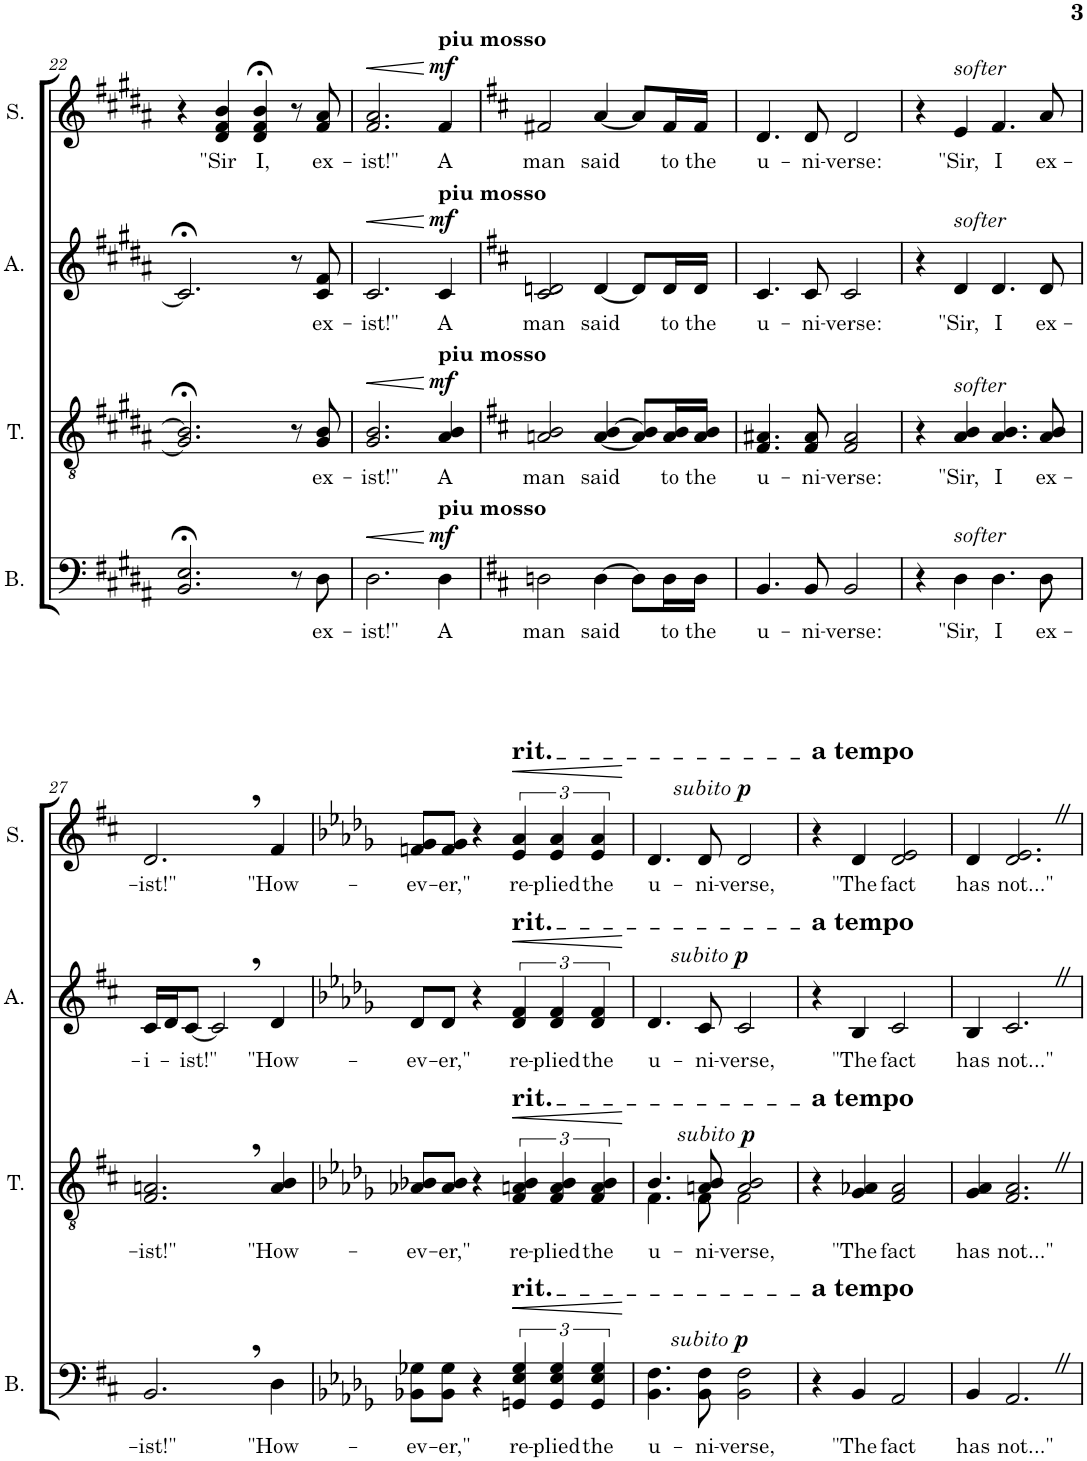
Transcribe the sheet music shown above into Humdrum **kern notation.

**kern	**text	**dynam	**kern	**text	**dynam	**kern	**text	**dynam	**kern	**text	**dynam
*part4	*part4	*part4	*part3	*part3	*part3	*part2	*part2	*part2	*part1	*part1	*part1
*staff4	*staff4	*staff4	*staff3	*staff3	*staff3	*staff2	*staff2	*staff2	*staff1	*staff1	*staff1
*I"Bass	*	*	*I"Tenor	*	*	*I"Alto	*	*	*I"Soprano	*	*
*I'B.	*	*	*I'T.	*	*	*I'A.	*	*	*I'S.	*	*
!!LO:PB:g=z
*clefF4	*	*	*clefGv2	*	*	*clefG2	*	*	*clefG2	*	*
*k[f#c#g#d#a#]	*	*	*k[f#c#g#d#a#]	*	*	*k[f#c#g#d#a#]	*	*	*k[f#c#g#d#a#]	*	*
*M4/4	*	*	*M4/4	*	*	*M4/4	*	*	*M4/4	*	*
=22	=22	=22	=22	=22	=22	=22	=22	=22	=22	=22	=22
2.BB/;< 2.E/;<	.	.	2.G#/];< 2.B/];<	.	.	2.c#;</]	.	.	4r	.	.
!	!	!	!	!	!	!	!	!	!	!LO:LY:b	!
.	.	.	.	.	.	.	.	.	4d#/ 4f#/ 4b/	"Sir	.
!	!	!	!	!	!	!	!	!	!	!LO:LY:b	!
.	.	.	.	.	.	.	.	.	4d#/;< 4f#/;< 4b/;<	I,	.
8r	.	.	8r	.	.	8r	.	.	8r	.	.
!	!LO:LY:b	!	!	!LO:LY:b	!	!	!LO:LY:b	!	!	!LO:LY:b	!
8D#\	ex-	.	8G#/ 8B/	ex-	.	8c#/ 8f#/	ex-	.	8f#/ 8a#/	ex-	.
=23	=23	=23	=23	=23	=23	=23	=23	=23	=23	=23	=23
!	!LO:LY:b	!LO:HP:b	!	!LO:LY:b	!LO:HP:b	!	!LO:LY:b	!LO:HP:b	!	!LO:LY:b	!LO:HP:b
2.D#\	-ist!"	<	2.G#/ 2.B/	-ist!"	<	2.c#/	-ist!"	<	2.f#/ 2.a#/	-ist!"	<
!	!	!	!	!	!	!	!	!	!LO:TX:a:B:t=piu mosso	!	!
!	!	!	!	!	!	!LO:TX:a:B:t=piu mosso	!	!	!	!	!
!	!	!	!LO:TX:a:B:t=piu mosso	!	!	!	!	!	!	!	!
!LO:TX:a:B:t=piu mosso	!	!	!	!	!	!	!	!	!	!	!
!	!LO:LY:b	!LO:DY:n=1:a	!	!LO:LY:b	!LO:DY:n=1:a	!	!LO:LY:b	!LO:DY:n=1:a	!	!LO:LY:b	!LO:DY:n=1:a
4D#\	A	[ mf	4A#/ 4B/	A	[ mf	4c#/	A	[ mf	4f#/	A	[ mf
=24	=24	=24	=24	=24	=24	=24	=24	=24	=24	=24	=24
*k[f#c#]	*	*	*k[f#c#]	*	*	*k[f#c#]	*	*	*k[f#c#]	*	*
!	!LO:LY:b	!	!	!LO:LY:b	!	!	!LO:LY:b	!	!	!LO:LY:b	!
2Dn\	man	.	2An/ 2B/	man	.	2c#/ 2dn/	man	.	2f#X/	man	.
!	!LO:LY:b	!	!	!LO:LY:b	!	!	!LO:LY:b	!	!	!LO:LY:b	!
[4D\	said	.	[4A/ [4B/	said	.	[4d/	said	.	[4a/	said	.
8D\L]	.	.	8A/] 8B/]L	.	.	8d/L]	.	.	8a/L]	.	.
!	!LO:LY:b	!	!	!LO:LY:b	!	!	!LO:LY:b	!	!	!LO:LY:b	!
16D\L	to	.	16A/ 16B/L	to	.	16d/L	to	.	16f#/L	to	.
!	!LO:LY:b	!	!	!LO:LY:b	!	!	!LO:LY:b	!	!	!LO:LY:b	!
16D\JJ	the	.	16A/ 16B/JJ	the	.	16d/JJ	the	.	16f#/JJ	the	.
=25	=25	=25	=25	=25	=25	=25	=25	=25	=25	=25	=25
!	!LO:LY:b	!	!	!LO:LY:b	!	!	!LO:LY:b	!	!	!LO:LY:b	!
4.BB/	u-	.	4.F#/ 4.A#X/	u-	.	4.c#/	u-	.	4.d/	u-	.
!	!LO:LY:b	!	!	!LO:LY:b	!	!	!LO:LY:b	!	!	!LO:LY:b	!
8BB/	-ni-	.	8F#/ 8A#/	-ni-	.	8c#/	-ni-	.	8d/	-ni-	.
!	!LO:LY:b	!	!	!LO:LY:b	!	!	!LO:LY:b	!	!	!LO:LY:b	!
2BB/	-verse:	.	2F#/ 2A#/	-verse:	.	2c#/	-verse:	.	2d/	-verse:	.
=26	=26	=26	=26	=26	=26	=26	=26	=26	=26	=26	=26
4r	.	.	4r	.	.	4r	.	.	4r	.	.
!	!	!	!	!	!	!	!	!	!LO:TX:a:i:t=softer	!	!
!	!	!	!	!	!	!LO:TX:a:i:t=softer	!	!	!	!	!
!	!	!	!LO:TX:a:i:t=softer	!	!	!	!	!	!	!	!
!LO:TX:a:i:t=softer	!	!	!	!	!	!	!	!	!	!	!
!	!LO:LY:b	!	!	!LO:LY:b	!	!	!LO:LY:b	!	!	!LO:LY:b	!
4D\	"Sir,	.	4A/ 4B/	"Sir,	.	4d/	"Sir,	.	4e/	"Sir,	.
!	!LO:LY:b	!	!	!LO:LY:b	!	!	!LO:LY:b	!	!	!LO:LY:b	!
4.D\	I	.	4.A/ 4.B/	I	.	4.d/	I	.	4.f#/	I	.
!	!LO:LY:b	!	!	!LO:LY:b	!	!	!LO:LY:b	!	!	!LO:LY:b	!
8D\	ex-	.	8A/ 8B/	ex-	.	8d/	ex-	.	8a/	ex-	.
!!LO:LB:g=z
=27	=27	=27	=27	=27	=27	=27	=27	=27	=27	=27	=27
!	!LO:LY:b	!	!	!LO:LY:b	!	!	!LO:LY:b	!	!	!LO:LY:b	!
2.BB,/	-ist!"	.	2.F#/, 2.An/,	-ist!"	.	16c#/LL	-i-	.	2.d,/	-ist!"	.
.	.	.	.	.	.	16d/J	.	.	.	.	.
!	!	!	!	!	!	!	!LO:LY:b	!	!	!	!
.	.	.	.	.	.	[8c#/J	-ist!"	.	.	.	.
.	.	.	.	.	.	2c#,/]	.	.	.	.	.
!	!LO:LY:b	!	!	!LO:LY:b	!	!	!LO:LY:b	!	!	!LO:LY:b	!
4D\	"How-	.	4A/ 4B/	"How-	.	4d/	"How-	.	4f#/	"How-	.
=28	=28	=28	=28	=28	=28	=28	=28	=28	=28	=28	=28
*k[b-e-a-d-g-]	*	*	*k[b-e-a-d-g-]	*	*	*k[b-e-a-d-g-]	*	*	*k[b-e-a-d-g-]	*	*
!	!LO:LY:b	!	!	!LO:LY:b	!	!	!LO:LY:b	!	!	!LO:LY:b	!
8BB-X\ 8G-X\L	-ev-	.	8A-X/ 8B-X/L	-ev-	.	8d-/L	-ev-	.	8fn/ 8g-/L	-ev-	.
!	!LO:LY:b	!	!	!LO:LY:b	!	!	!LO:LY:b	!	!	!LO:LY:b	!
8BB-\ 8G-\J	-er,"	.	8A-/ 8B-/J	-er,"	.	8d-/J	-er,"	.	8f/ 8g-/J	-er,"	.
4r	.	.	4r	.	.	4r	.	.	4r	.	.
!	!	!	!	!	!	!	!	!	!LO:TX:a:t=rit.	!	!
!	!	!	!	!	!	!LO:TX:a:t=rit.	!	!	!	!	!
!	!	!	!LO:TX:a:t=rit.	!	!	!	!	!	!	!	!
!LO:TX:a:t=rit.	!	!	!	!	!	!	!	!	!	!	!
!	!LO:LY:b	!LO:HP:b	!	!LO:LY:b	!LO:HP:b	!	!LO:LY:b	!LO:HP:b	!	!LO:LY:b	!LO:HP:b
6GGn/ 6E-/ 6G-/	re-	<	6F/ 6An/ 6B-/	re-	<	6d-/ 6f/	re-	<	6e-/ 6a-/	re-	<
!	!LO:LY:b	!	!	!LO:LY:b	!	!	!LO:LY:b	!	!	!LO:LY:b	!
6GG/ 6E-/ 6G-/	-plied	.	6F/ 6A/ 6B-/	-plied	.	6d-/ 6f/	-plied	.	6e-/ 6a-/	-plied	.
!	!LO:LY:b	!	!	!LO:LY:b	!	!	!LO:LY:b	!	!	!LO:LY:b	!
6GG/ 6E-/ 6G-/	the	.	6F/ 6A/ 6B-/	the	.	6d-/ 6f/	the	.	6e-/ 6a-/	the	.
.	.	[	.	.	[	.	.	[	.	.	[
=29	=29	=29	=29	=29	=29	=29	=29	=29	=29	=29	=29
!	!LO:LY:b	!	!	!LO:LY:b	!	!	!LO:LY:b	!	!	!LO:LY:b	!
*	*	*	*^	*	*	*	*	*	*	*	*
4.BB-\ 4.F\	u-	.	4.B-/	4.F\	u-	.	4.d-/	u-	.	4.d-/	u-	.
!	!LO:LY:b	!LO:DY:a	!	!	!LO:LY:b	!	!	!LO:LY:b	!	!	!LO:LY:b	!
!	!	!LO:DY:n=1:a	!	!	!	!LO:DY:a	!	!	!	!	!	!
!	!	!	!	!	!	!LO:DY:n=1:a	!	!	!LO:DY:a	!	!	!
!	!	!	!	!	!	!	!	!	!LO:DY:n=1:a	!	!	!LO:DY:a
!	!	!	!	!	!	!	!	!	!	!	!	!LO:DY:n=1:a
8BB-\ 8F\	-ni-	other-dynamics p	8An/ 8B-/	8F\	-ni-	other-dynamics p	8c/	-ni-	other-dynamics p	8d-/	-ni-	other-dynamics p
!	!LO:LY:b	!	!	!	!LO:LY:b	!	!	!LO:LY:b	!	!	!LO:LY:b	!
2BB-\ 2F\	-verse,	.	2A/ 2B-/	2F\	-verse,	.	2c/	-verse,	.	2d-/	-verse,	.
=30	=30	=30	=30	=30	=30	=30	=30	=30	=30	=30	=30	=30
!	!	!	!	!	!	!	!	!	!	!LO:TX:a:B:t=a tempo	!	!
!	!	!	!	!	!	!	!LO:TX:a:B:t=a tempo	!	!	!	!	!
!	!	!	!LO:TX:a:B:t=a tempo	!	!	!	!	!	!	!	!	!
!LO:TX:a:B:t=a tempo	!	!	!	!	!	!	!	!	!	!	!	!
*	*	*	*v	*v	*	*	*	*	*	*	*	*
4r	.	.	4r	.	.	4r	.	.	4r	.	.
!	!LO:LY:b	!	!	!LO:LY:b	!	!	!LO:LY:b	!	!	!LO:LY:b	!
4BB-/	"The	.	4G-/ 4A-X/	"The	.	4B-/	"The	.	4d-/	"The	.
!	!LO:LY:b	!	!	!LO:LY:b	!	!	!LO:LY:b	!	!	!LO:LY:b	!
2AA-/	fact	.	2F/ 2A-/	fact	.	2c/	fact	.	2d-/ 2e-/	fact	.
=31	=31	=31	=31	=31	=31	=31	=31	=31	=31	=31	=31
!	!LO:LY:b	!	!	!LO:LY:b	!	!	!LO:LY:b	!	!	!LO:LY:b	!
4BB-/	has	.	4G-/ 4A-/	has	.	4B-/	has	.	4d-/	has	.
!	!LO:LY:b	!	!	!LO:LY:b	!	!	!LO:LY:b	!	!	!LO:LY:b	!
2.AA-Z/	not..."	.	2.F/Z 2.A-/Z	not..."	.	2.cZ/	not..."	.	2.d-/Z 2.e-/Z	not..."	.
=	=	=	=	=	=	=	=	=	=	=	=
*-	*-	*-	*-	*-	*-	*-	*-	*-	*-	*-	*-
